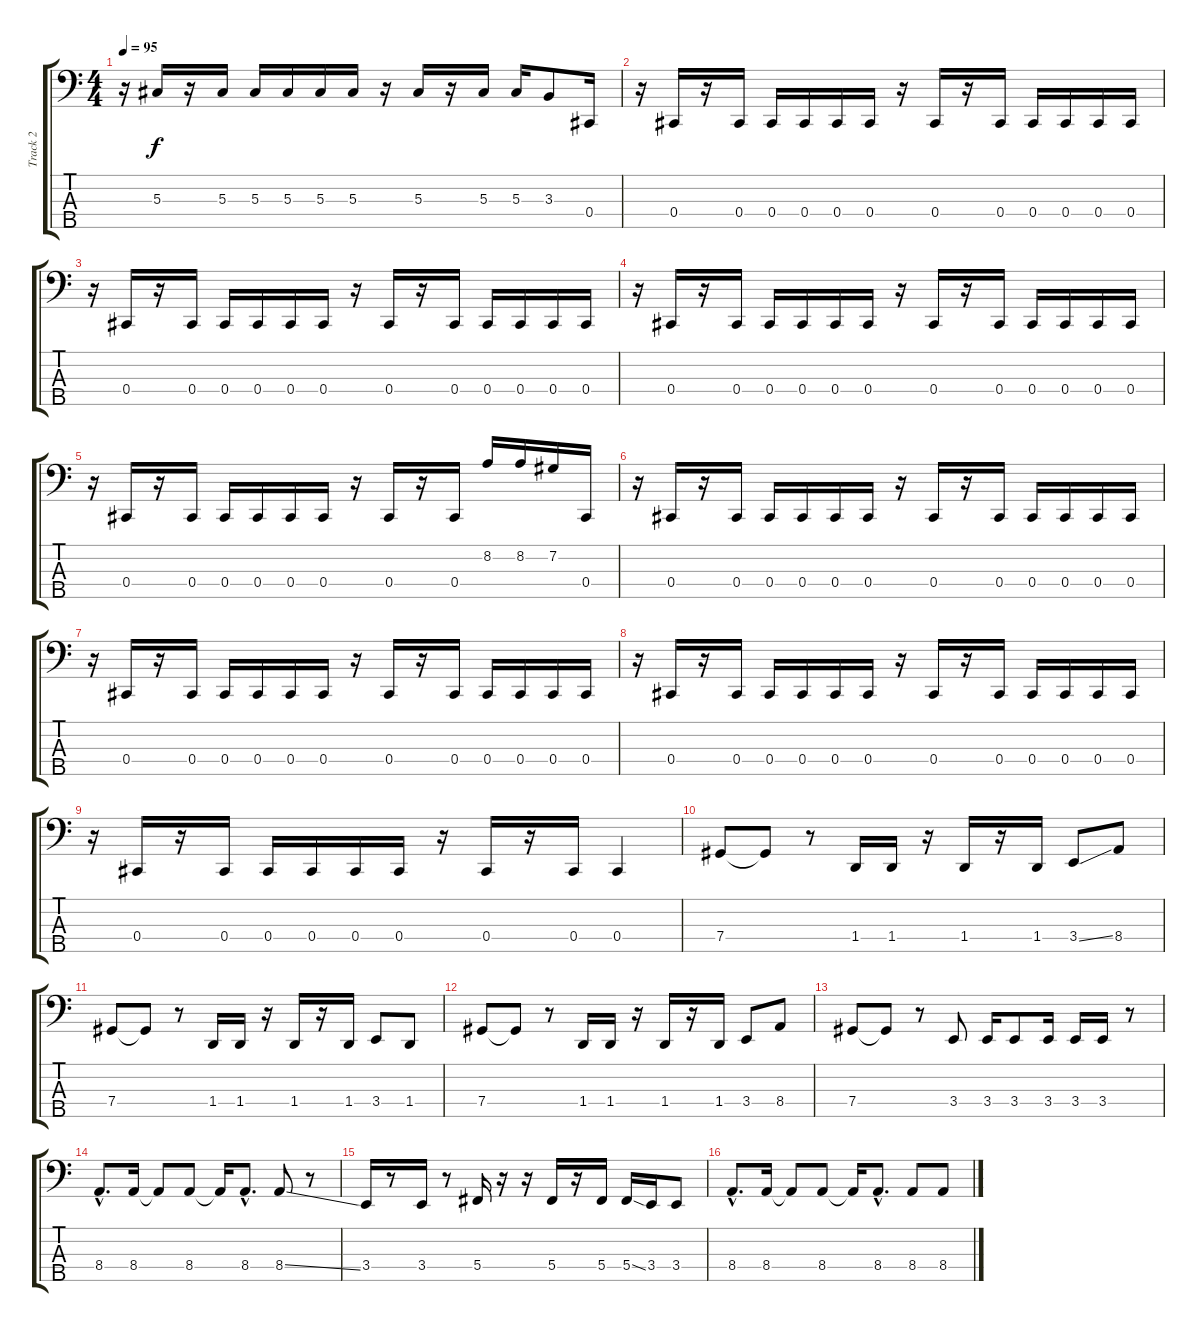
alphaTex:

\track ("Track 2" "Track 2") {instrument electricbassfinger}
\staff {score tabs}
\tuning (Gb2 Db2 Ab1 Db1 Bb0) {hide}
\ts (4 4)
\tempo 95
\clef f4
\ks c
r.16{dy f} 5.3.16 r.16 5.3.16 5.3.16 5.3.16 5.3.16 5.3.16 r.16 5.3.16 r.16 5.3.16 5.3.16 3.3.8 0.4.16 |
r.16 0.4.16 r.16 0.4.16 0.4.16 0.4.16 0.4.16 0.4.16 r.16 0.4.16 r.16 0.4.16 0.4.16 0.4.16 0.4.16 0.4.16 |
r.16 0.4.16 r.16 0.4.16 0.4.16 0.4.16 0.4.16 0.4.16 r.16 0.4.16 r.16 0.4.16 0.4.16 0.4.16 0.4.16 0.4.16 |
r.16 0.4.16 r.16 0.4.16 0.4.16 0.4.16 0.4.16 0.4.16 r.16 0.4.16 r.16 0.4.16 0.4.16 0.4.16 0.4.16 0.4.16 |
r.16 0.4.16 r.16 0.4.16 0.4.16 0.4.16 0.4.16 0.4.16 r.16 0.4.16 r.16 0.4.16 8.2.16 8.2.16 7.2.16 0.4.16 |
r.16 0.4.16 r.16 0.4.16 0.4.16 0.4.16 0.4.16 0.4.16 r.16 0.4.16 r.16 0.4.16 0.4.16 0.4.16 0.4.16 0.4.16 |
r.16 0.4.16 r.16 0.4.16 0.4.16 0.4.16 0.4.16 0.4.16 r.16 0.4.16 r.16 0.4.16 0.4.16 0.4.16 0.4.16 0.4.16 |
r.16 0.4.16 r.16 0.4.16 0.4.16 0.4.16 0.4.16 0.4.16 r.16 0.4.16 r.16 0.4.16 0.4.16 0.4.16 0.4.16 0.4.16 |
r.16 0.4.16 r.16 0.4.16 0.4.16 0.4.16 0.4.16 0.4.16 r.16 0.4.16 r.16 0.4.16 0.4.4 |
7.4.8 7.4{t}.8 r.8 1.4.16 1.4.16 r.16 1.4.16 r.16 1.4.16 3.4{ss}.8 8.4.8 |
7.4.8 7.4{t}.8 r.8 1.4.16 1.4.16 r.16 1.4.16 r.16 1.4.16 3.4.8 1.4.8 |
7.4.8 7.4{t}.8 r.8 1.4.16 1.4.16 r.16 1.4.16 r.16 1.4.16 3.4.8 8.4.8 |
7.4.8 7.4{t}.8 r.8 3.4.8 3.4.16 3.4.8 3.4.16 3.4.16 3.4.16 r.8 |
8.4{hac}.8{d} 8.4.16 8.4{t}.8 8.4.8 8.4{t}.16 8.4{hac}.8{d} 8.4{ss}.8 r.8 |
3.4.16 r.8 3.4.16 r.8 5.4.16 r.16 r.16 5.4.16 r.16 5.4.16 5.4{ss}.16 3.4.16 3.4.8 |
8.4{hac}.8{d} 8.4.16 8.4{t}.8 8.4.8 8.4{t}.16 8.4{hac}.8{d} 8.4.8 8.4{ss}.8
